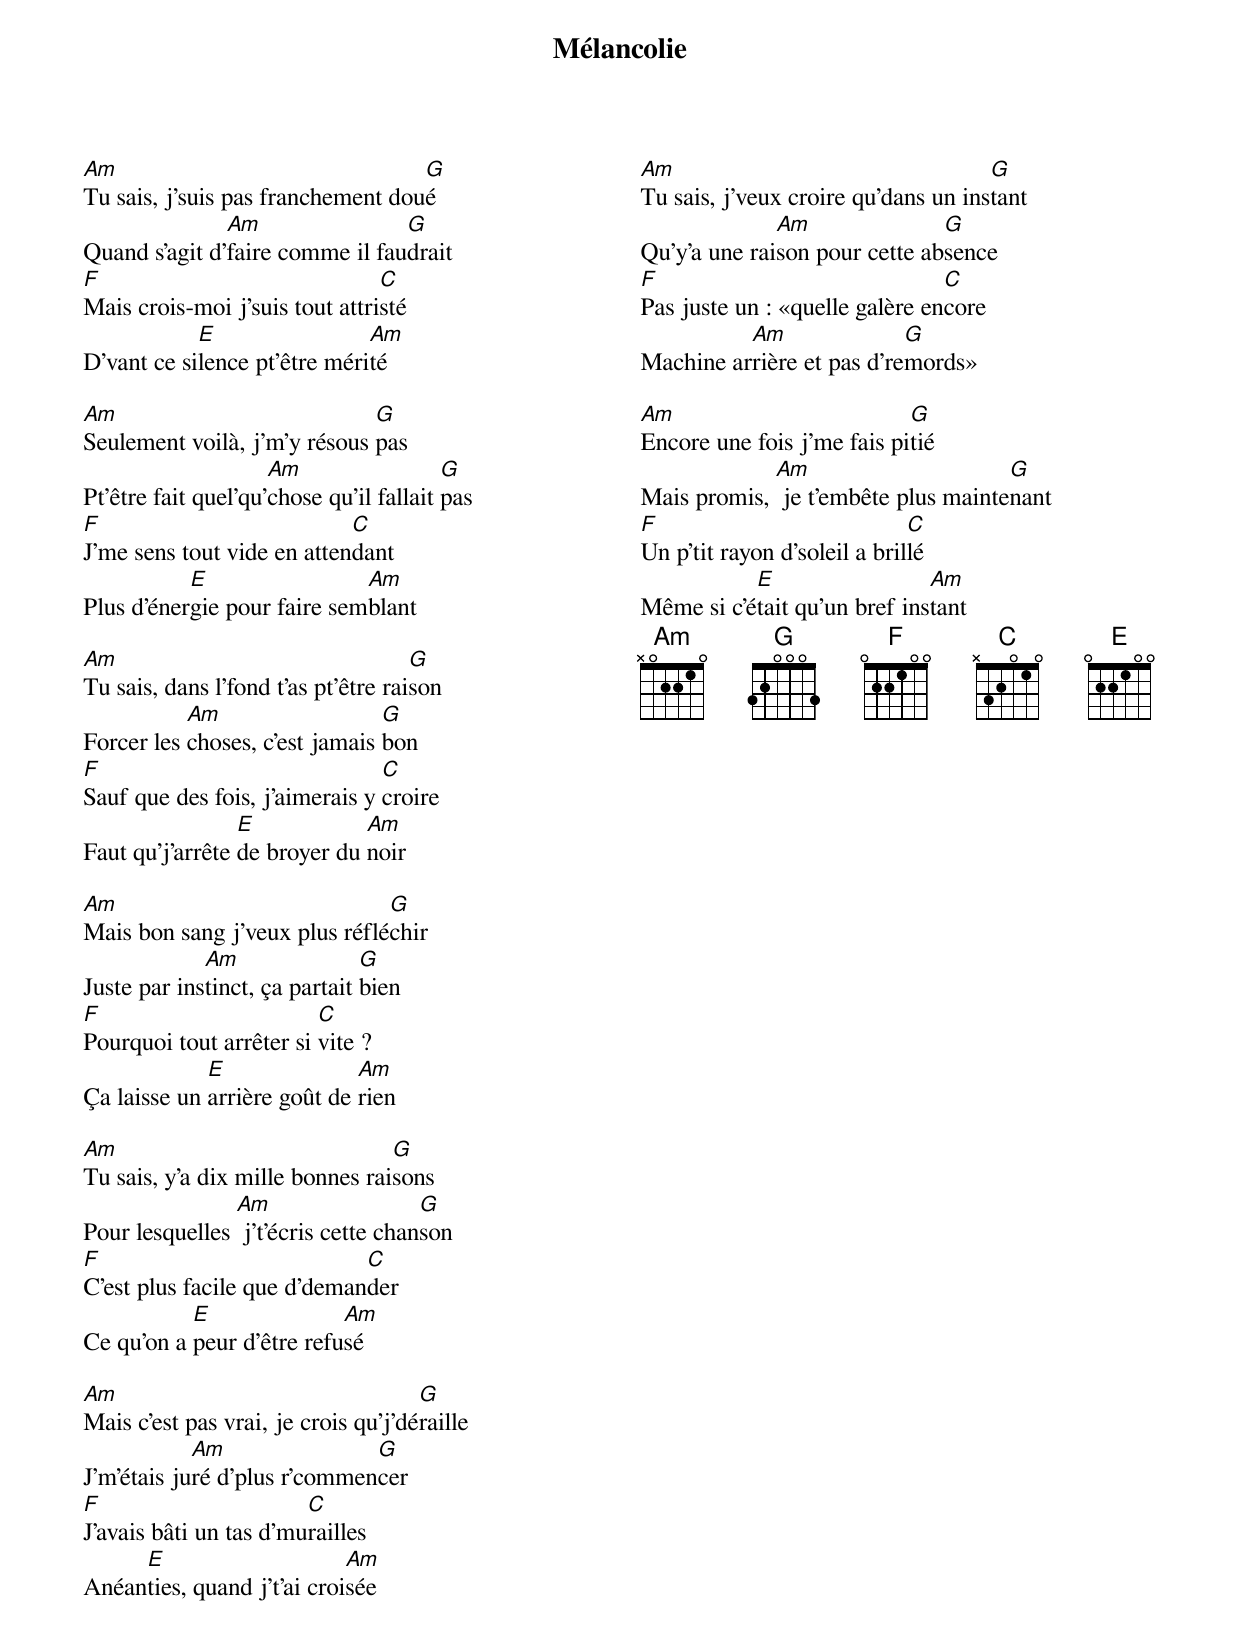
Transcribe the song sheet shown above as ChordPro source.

{title: Mélancolie}
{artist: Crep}
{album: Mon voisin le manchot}
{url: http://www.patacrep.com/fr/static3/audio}
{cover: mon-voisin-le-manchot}
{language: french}
{columns: 2}
{define: Am frets X 0 2 2 1 0}
{define: G frets 3 2 0 0 0 3}
{define: F base-fret 1 frets 0 2 2 1 0 0}
{define: C frets X 3 2 0 1 0}

[Am]Tu sais, j'suis pas franchement dou[G]é
Quand s'agit d'[Am]faire comme il fau[G]drait
[F]Mais crois-moi j'suis tout attri[C]sté
D'vant ce si[E]lence pt'être méri[Am]té

[Am]Seulement voilà, j'm'y résous [G]pas
Pt'être fait quel'qu'[Am]chose qu'il fallait [G]pas
[F]J'me sens tout vide en atten[C]dant
Plus d'éner[E]gie pour faire sem[Am]blant

[Am]Tu sais, dans l'fond t'as pt'être rai[G]son
Forcer les [Am]choses, c'est jamais [G]bon
[F]Sauf que des fois, j'aimerais y [C]croire
Faut qu'j'arrête [E]de broyer du [Am]noir

[Am]Mais bon sang j'veux plus réflé[G]chir
Juste par ins[Am]tinct, ça partait [G]bien
[F]Pourquoi tout arrêter si [C]vite ?
Ça laisse un [E]arrière goût de [Am]rien

[Am]Tu sais, y'a dix mille bonnes rai[G]sons
Pour lesquelles [Am] j't'écris cette chan[G]son
[F]C'est plus facile que d'deman[C]der
Ce qu'on a [E]peur d'être refu[Am]sé

[Am]Mais c'est pas vrai, je crois qu'j'dé[G]raille
J'm'étais ju[Am]ré d'plus r'commen[G]cer
[F]J'avais bâti un tas d'mu[C]railles
Anéan[E]ties, quand j't'ai croi[Am]sée

[Am]Tu sais, j'veux croire qu'dans un ins[G]tant
Qu'y'a une rai[Am]son pour cette ab[G]sence
[F]Pas juste un : «quelle galère en[C]core
Machine ar[Am]rière et pas d're[G]mords»

[Am]Encore une fois j'me fais pi[G]tié
Mais promis, [Am] je t'embête plus mainte[G]nant
[F]Un p'tit rayon d'soleil a bril[C]lé
Même si c'é[E]tait qu'un bref ins[Am]tant
